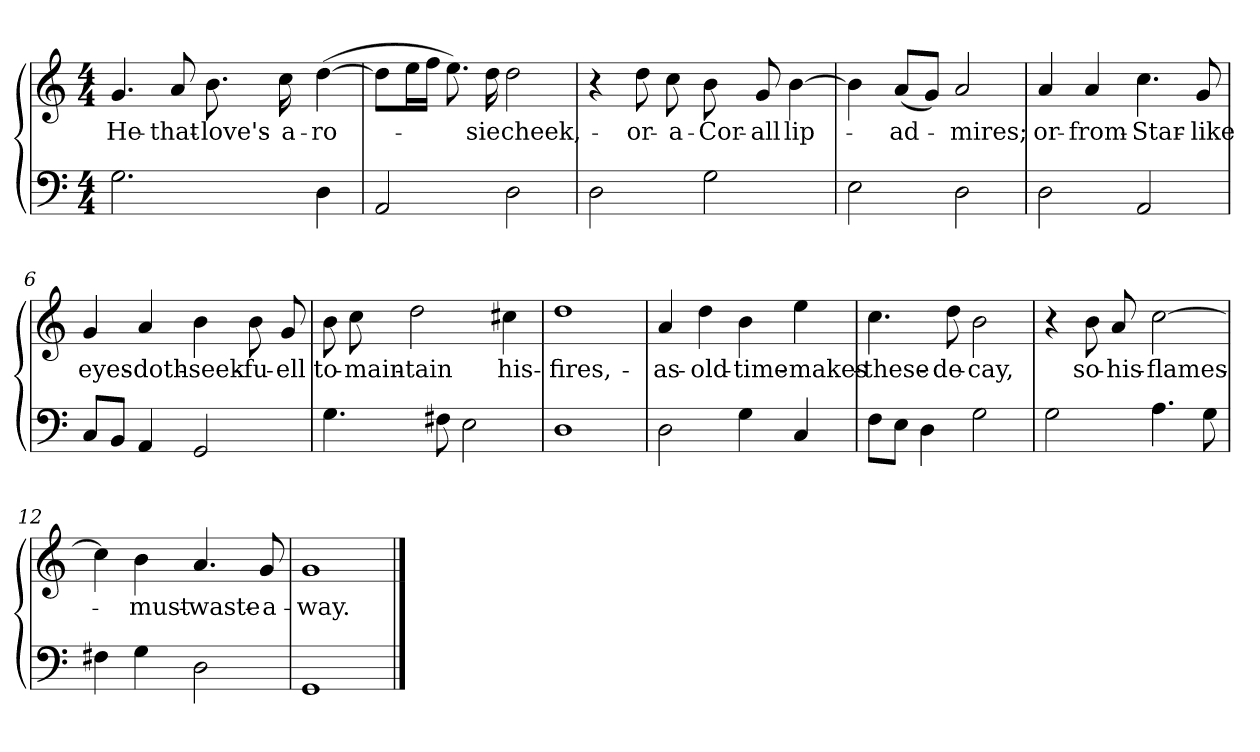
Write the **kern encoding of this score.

**kern	**kern	**text
*part2	*part1	*part1
*staff2	*staff1	*staff1
*clefF4	*clefG2	*
*M4/4	*M4/4	*
=1	=1	=1
2.G\	4.g/	He-
.	8a/	that-
.	8.b\	love's-
.	16cc\	a-
4D\	([4dd\	ro-
=2	=2	=2
2AA/	8dd\L]	.
.	16ee\L	.
.	16ff\JJ	.
.	8.ee\)	.
.	16dd\	-sie
2D\	2dd\	cheek,-
=3	=3	=3
2D\	4r	.
.	8dd\	or-
.	8cc\	a-
2G\	8b\	Cor-
.	8g/	-all
.	[4b\	lip-
=4	=4	=4
2E\	4b\]	.
.	(8a/L	ad-
.	8g/J)	.
2D\	2a/	-mires;
=5	=5	=5
2D\	4a/	or-
.	4a/	from-
2AA/	4.cc\	Star-
.	8g/	-like
!!LO:LB:g=z
=6	=6	=6
8C/L	4g/	eyes-
8BB/J	.	.
4AA/	4a/	doth-
2GG/	4b\	seek-
.	8b\	fu-
.	8g/	-ell
=7	=7	=7
4.G\	8b\	to-
.	8cc\	main-
.	2dd\	-tain
8F#X\	.	.
2E\	.	.
.	4cc#X\	his-
=8	=8	=8
1D\	1dd\	fires,-
=9	=9	=9
2D\	4a/	as-
.	4dd\	old-
4G\	4b\	time-
4C/	4ee\	makes-
!!LO:LB:g=z
=10	=10	=10
8F\L	4.cc\	these-
8E\J	.	.
4D\	.	.
.	8dd\	de-
2G\	2b\	-cay,
=11	=11	=11
2G\	4r	.
.	8b\	so-
.	8a/	his-
4.A\	[2cc\	flames-
8G\	.	.
=12	=12	=12
4F#X\	4cc\]	.
4G\	4b\	must-
2D\	4.a/	waste-
.	8g/	a-
=13	=13	=13
1GG/	1g/	-way.
==	==	==
*-	*-	*-
